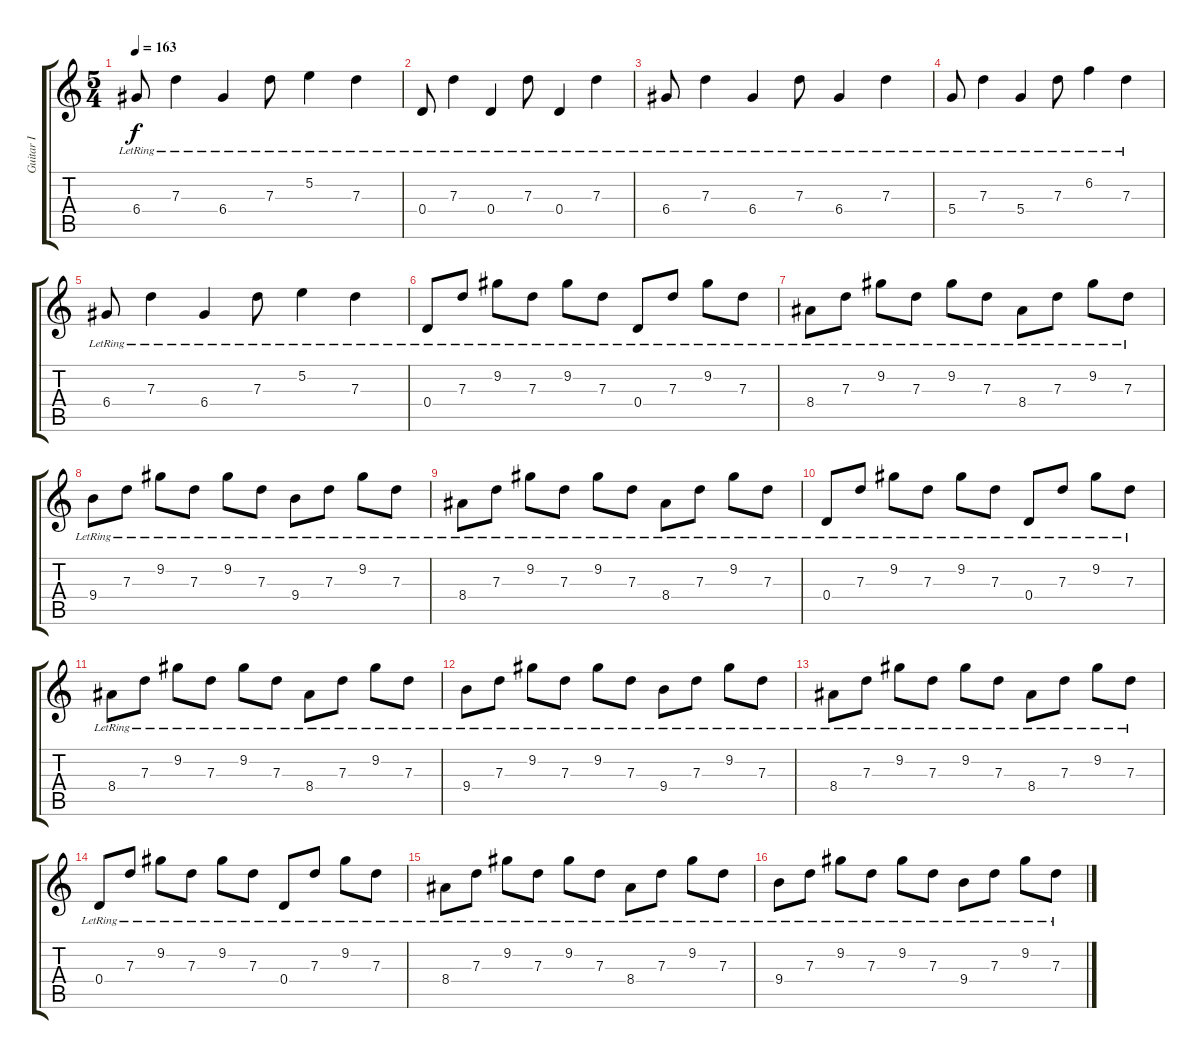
\track ("Guitar I" "Guitar I") {instrument acousticguitarsteel}
\staff {score tabs}
\tuning (E4 B3 G3 D3 A2 D2) {hide}
\ts (5 4)
\tempo 163
\clef g2
\ks c
6.4{lr}.8{dy f} 7.3{lr}.4 6.4{lr}.4 7.3{lr}.8 5.2{lr}.4 7.3{lr}.4 |
0.4{lr}.8 7.3{lr}.4 0.4{lr}.4 7.3{lr}.8 0.4{lr}.4 7.3{lr}.4 |
6.4{lr}.8 7.3{lr}.4 6.4{lr}.4 7.3{lr}.8 6.4{lr}.4 7.3{lr}.4 |
5.4{lr}.8 7.3{lr}.4 5.4{lr}.4 7.3{lr}.8 6.2{lr}.4 7.3{lr}.4 |
6.4{lr}.8 7.3{lr}.4 6.4{lr}.4 7.3{lr}.8 5.2{lr}.4 7.3{lr}.4 |
0.4{lr}.8 7.3{lr}.8 9.2{lr}.8 7.3{lr}.8 9.2{lr}.8 7.3{lr}.8 0.4{lr}.8 7.3{lr}.8 9.2{lr}.8 7.3{lr}.8 |
8.4{lr}.8 7.3{lr}.8 9.2{lr}.8 7.3{lr}.8 9.2{lr}.8 7.3{lr}.8 8.4{lr}.8 7.3{lr}.8 9.2{lr}.8 7.3{lr}.8 |
9.4{lr}.8 7.3{lr}.8 9.2{lr}.8 7.3{lr}.8 9.2{lr}.8 7.3{lr}.8 9.4{lr}.8 7.3{lr}.8 9.2{lr}.8 7.3{lr}.8 |
8.4{lr}.8 7.3{lr}.8 9.2{lr}.8 7.3{lr}.8 9.2{lr}.8 7.3{lr}.8 8.4{lr}.8 7.3{lr}.8 9.2{lr}.8 7.3{lr}.8 |
0.4{lr}.8 7.3{lr}.8 9.2{lr}.8 7.3{lr}.8 9.2{lr}.8 7.3{lr}.8 0.4{lr}.8 7.3{lr}.8 9.2{lr}.8 7.3{lr}.8 |
8.4{lr}.8 7.3{lr}.8 9.2{lr}.8 7.3{lr}.8 9.2{lr}.8 7.3{lr}.8 8.4{lr}.8 7.3{lr}.8 9.2{lr}.8 7.3{lr}.8 |
9.4{lr}.8 7.3{lr}.8 9.2{lr}.8 7.3{lr}.8 9.2{lr}.8 7.3{lr}.8 9.4{lr}.8 7.3{lr}.8 9.2{lr}.8 7.3{lr}.8 |
8.4{lr}.8 7.3{lr}.8 9.2{lr}.8 7.3{lr}.8 9.2{lr}.8 7.3{lr}.8 8.4{lr}.8 7.3{lr}.8 9.2{lr}.8 7.3{lr}.8 |
0.4{lr}.8 7.3{lr}.8 9.2{lr}.8 7.3{lr}.8 9.2{lr}.8 7.3{lr}.8 0.4{lr}.8 7.3{lr}.8 9.2{lr}.8 7.3{lr}.8 |
8.4{lr}.8 7.3{lr}.8 9.2{lr}.8 7.3{lr}.8 9.2{lr}.8 7.3{lr}.8 8.4{lr}.8 7.3{lr}.8 9.2{lr}.8 7.3{lr}.8 |
9.4{lr}.8 7.3{lr}.8 9.2{lr}.8 7.3{lr}.8 9.2{lr}.8 7.3{lr}.8 9.4{lr}.8 7.3{lr}.8 9.2{lr}.8 7.3{lr}.8
